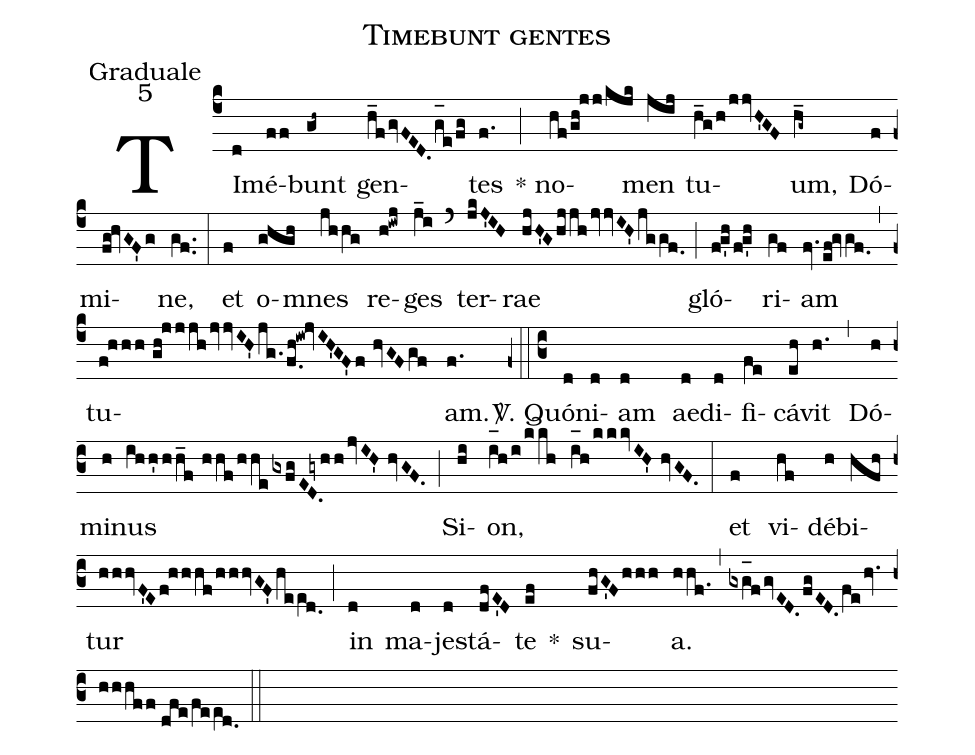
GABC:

name:Timebunt gentes;
office-part:Graduale;
mode:5;
%%
(c4) TI(d)mé(ff)bunt(gh~) gen(h_fgvFED.g_[oh:h]e/fg)tes(f.) (;) * no(hf/gh!jj/kjk)men(jij) tu(h_g/h/jjvH'GF)um,(h_g~) Dó(f)mi(fg!hvGF'g)ne,(gf..) (:) et(f) o(ghgh)mnes(jhhg) re(h!iwj)ges(j_i) (`) ter(jkJ'IH)rae(hjH'GhjjhjvvIH'jggf.0) (;) gló(fg'hfg'h)ri(gf)am(fv.ef!gvgf.0) (,) tu(f!hhh//gh!jjjhjvvIH'jg./f.0h!iw!jvIH'GF'f//hvGFgf)am.(f.) (z0::c3)
<sp>V/</sp>. Quó(d)ni(d)am(d) ae(d)di(d)fi(fe)cá(eh)vit(h.) (,) Dó(h)mi(h)nus(ihh'hh_f//hhf/hhegxfgE0/[-0.5]{/[0.5]gy}D0.0/[-0.5]hhjvIH'//hvGF.) (;) Si(hi)on,(i_[oh:h]h/i/kkh i_[oh:h]h/kkkvIH'//hvGF.) (:) et(f) vi(hf)dé(h)bi(hfh)tur(hhhvF'Ef!hhhf/hhhvGF'hee[ll:1]d.0) (;) in(d) ma(d)je(d)stá(dfE'D)te(ef) *() su(fhG'Fhhh)a.(hhf.) (,) (gxg_[oh:h]fgvED.fgED.fehv.hhhff//dfe/fee[ll:1]d.0) (::)
